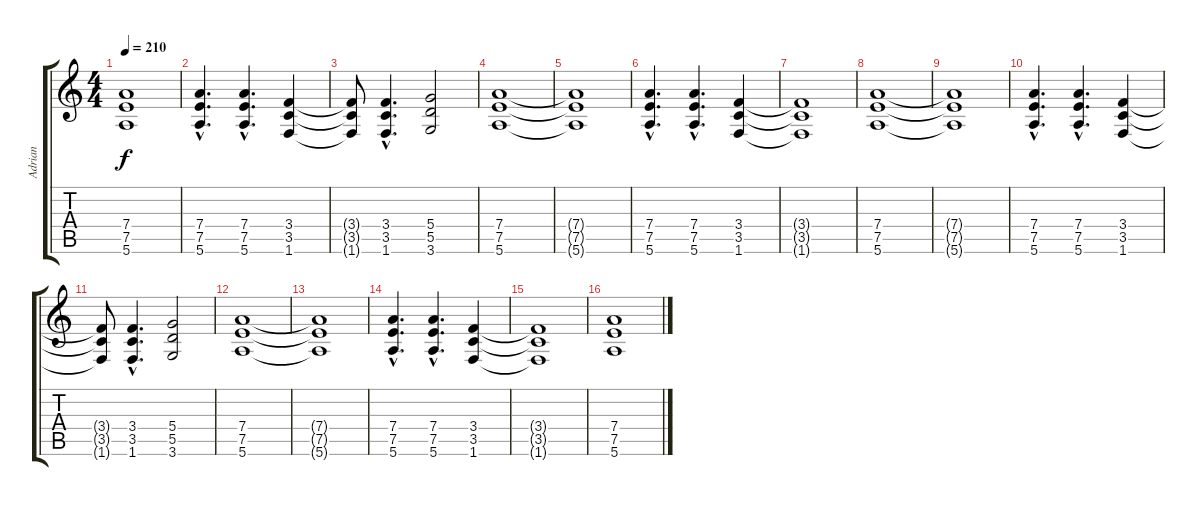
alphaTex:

\track ("Adrian" "Adrian") {instrument distortionguitar}
\staff {score tabs}
\tuning (E4 B3 G3 D3 A2 E2) {hide}
\ts (4 4)
\tempo 210
\clef g2
\ks c
(7.4{t} 7.5{t} 5.6{t}).1{dy f} |
(7.4{hac} 7.5{hac} 5.6{hac}).4{d} (7.4{hac} 7.5{hac} 5.6{hac}).4{d} (3.4 3.5 1.6).4 |
(3.4{t} 3.5{t} 1.6{t}).8 (3.4{hac} 3.5{hac} 1.6{hac}).4{d} (5.4 5.5 3.6).2 |
(7.4 7.5 5.6).1 |
(7.4{t} 7.5{t} 5.6{t}).1 |
(7.4{hac} 7.5{hac} 5.6{hac}).4{d} (7.4{hac} 7.5{hac} 5.6{hac}).4{d} (3.4 3.5 1.6).4 |
(3.4{t} 3.5{t} 1.6{t}).1 |
(7.4 7.5 5.6).1 |
(7.4{t} 7.5{t} 5.6{t}).1 |
(7.4{hac} 7.5{hac} 5.6{hac}).4{d} (7.4{hac} 7.5{hac} 5.6{hac}).4{d} (3.4 3.5 1.6).4 |
(3.4{t} 3.5{t} 1.6{t}).8 (3.4{hac} 3.5{hac} 1.6{hac}).4{d} (5.4 5.5 3.6).2 |
(7.4 7.5 5.6).1 |
(7.4{t} 7.5{t} 5.6{t}).1 |
(7.4{hac} 7.5{hac} 5.6{hac}).4{d} (7.4{hac} 7.5{hac} 5.6{hac}).4{d} (3.4 3.5 1.6).4 |
(3.4{t} 3.5{t} 1.6{t}).1 |
(7.4 7.5 5.6).1
